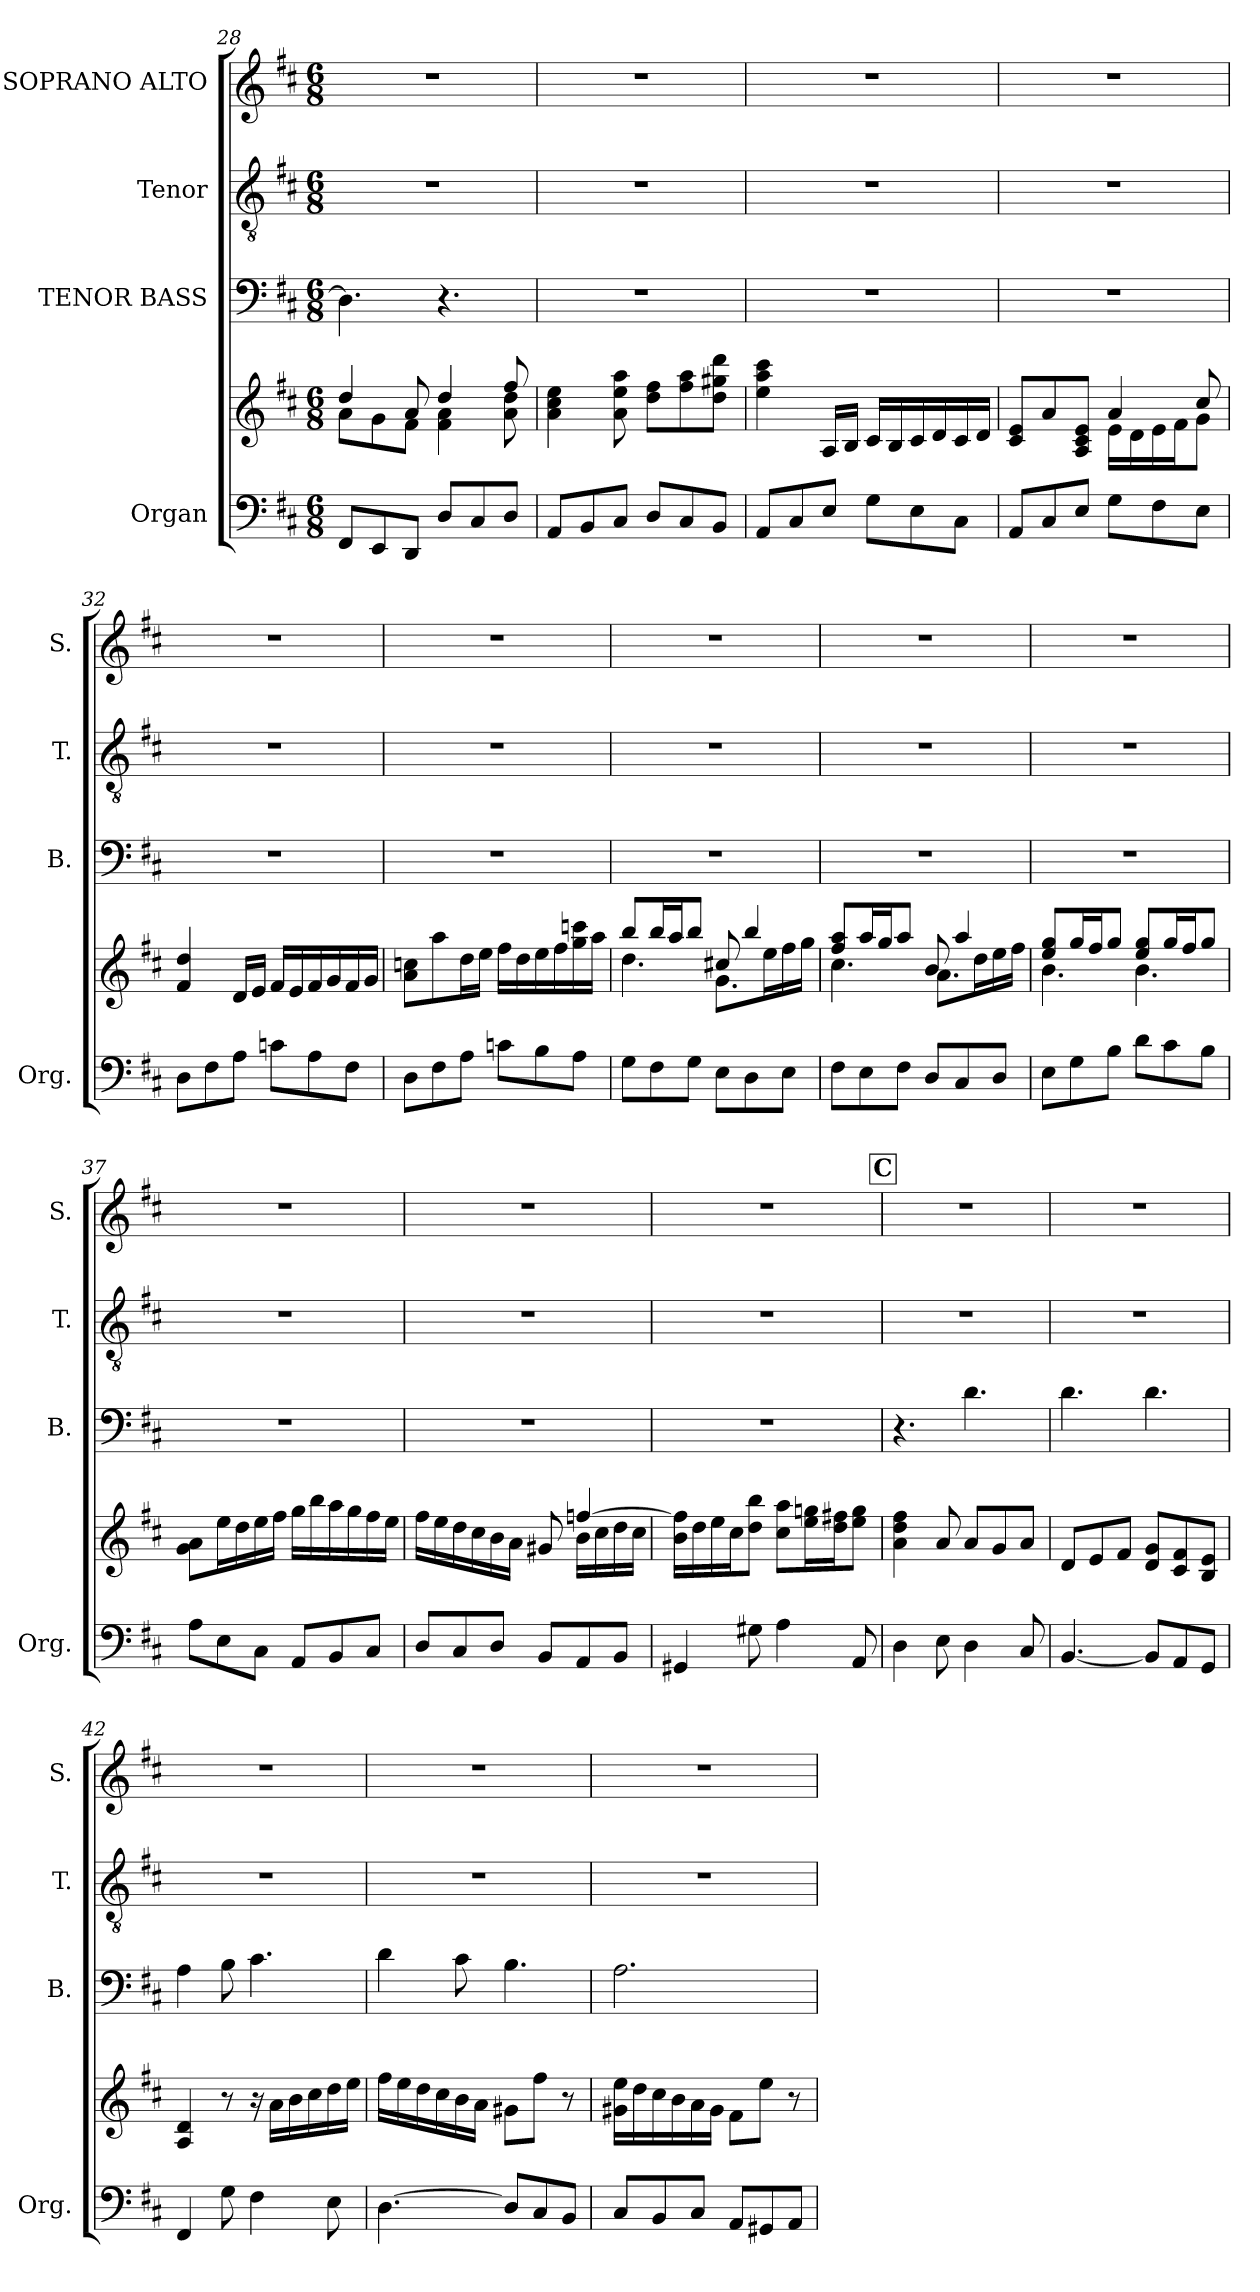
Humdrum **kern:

**kern	**kern	**kern	**kern	**kern
*part4	*part4	*part3	*part2	*part1
*staff5	*staff4	*staff3	*staff2	*staff1
*I"Organ	*	*I"TENOR BASS	*I"Tenor	*I"SOPRANO ALTO
*I'Org.	*	*I'B.	*I'T.	*I'S.
*clefF4	*clefG2	*clefF4	*clefGv2	*clefG2
*	*	*	*ITrd7c12	*
*k[f#c#]	*k[f#c#]	*k[f#c#]	*k[f#c#]	*k[f#c#]
*D:	*D:	*D:	*D:	*D:
*M6/8	*M6/8	*M6/8	*M6/8	*M6/8
=28	=28	=28	=28	=28
*	*^	*	*	*
!	!	!	!	!LO:N:vis=1	!LO:N:vis=1
8FF#i/L	4ddi/	8ai\L	4.Di\]	2.r	2.r
8EEi/	.	8gi\	.	.	.
8DDi/J	8ai/	8f#i\J	.	.	.
8Di/L	4ddi/	4f#i\ 4ai	4.r	.	.
8C#i/	.	.	.	.	.
8Di/J	8ff#i/	8ai\ 8ddi	.	.	.
=29	=29	=29	=29	=29	=29
!	!	!	!LO:N:vis=1	!LO:N:vis=1	!LO:N:vis=1
*	*v	*v	*	*	*
8AAi/L	4ai\ 4cc#i 4eei	2.r	2.r	2.r
8BBi/	.	.	.	.
8C#i/J	8ai\ 8eei 8aai	.	.	.
8Di/L	8ddi\ 8ff#iL	.	.	.
8C#i/	8ff#i\ 8aai	.	.	.
8BBi/J	8ddi\ 8gg#Xi 8dddiJ	.	.	.
=30	=30	=30	=30	=30
!	!	!LO:N:vis=1	!LO:N:vis=1	!LO:N:vis=1
8AAi/L	4eei\ 4aai 4ccc#i	2.r	2.r	2.r
8C#i/	.	.	.	.
8Ei/J	16Ai/LL	.	.	.
.	16Bi/JJ	.	.	.
8Gi\L	16c#i/LL	.	.	.
.	16Bi/	.	.	.
8Ei\	16c#i/	.	.	.
.	16di/	.	.	.
8C#i\J	16c#i/	.	.	.
.	16di/JJ	.	.	.
=31	=31	=31	=31	=31
*	*^	*	*	*
!	!	!	!LO:N:vis=1	!LO:N:vis=1	!LO:N:vis=1
8AAi/L	8c#i/ 8eiL	4.ryy	2.r	2.r	2.r
8C#i/	8ai/	.	.	.	.
8Ei/J	8Ai/ 8c#i 8eiJ	.	.	.	.
8Gi\L	4ai/	16ei\LL	.	.	.
.	.	16di\	.	.	.
8F#i\	.	16ei\	.	.	.
.	.	16f#i\J	.	.	.
8Ei\J	8cc#i/	8gi\J	.	.	.
!!LO:LB:g=z
=32	=32	=32	=32	=32	=32
!	!	!	!LO:N:vis=1	!LO:N:vis=1	!LO:N:vis=1
*	*v	*v	*	*	*
8Di\L	4f#i/ 4ddi	2.r	2.r	2.r
8F#i\	.	.	.	.
8Ai\J	16di/LL	.	.	.
.	16ei/JJ	.	.	.
8cni\L	16f#i/LL	.	.	.
.	16ei/	.	.	.
8Ai\	16f#i/	.	.	.
.	16gi/	.	.	.
8F#i\J	16f#i/	.	.	.
.	16gi/JJ	.	.	.
=33	=33	=33	=33	=33
!	!	!LO:N:vis=1	!LO:N:vis=1	!LO:N:vis=1
8Di\L	8ai\ 8ccniL	2.r	2.r	2.r
8F#i\	8aai\	.	.	.
8Ai\J	16ddi\L	.	.	.
.	16eei\JJ	.	.	.
8cni\L	16ff#i\LL	.	.	.
.	16ddi\	.	.	.
8Bi\	16eei\	.	.	.
.	16ff#i\	.	.	.
8Ai\J	16ggi\ 16cccni	.	.	.
.	16aai\JJ	.	.	.
=34	=34	=34	=34	=34
*	*^	*	*	*
!	!	!	!LO:N:vis=1	!LO:N:vis=1	!LO:N:vis=1
8Gi\L	8bbi/L	4.ddi\	2.r	2.r	2.r
8F#i\	16bbi/L	.	.	.	.
.	16aai/J	.	.	.	.
8Gi\J	8bbi/J	.	.	.	.
8Ei\L	8cc#Xi/	8.gi\L	.	.	.
8Di\	4bbi/	.	.	.	.
.	.	16eei\L	.	.	.
8Ei\J	.	16ff#i\	.	.	.
.	.	16ggi\JJ	.	.	.
=35	=35	=35	=35	=35	=35
!	!	!	!LO:N:vis=1	!LO:N:vis=1	!LO:N:vis=1
8F#i\L	8ff#i/ 8aaiL	4.cc#i\	2.r	2.r	2.r
8Ei\	16aai/L	.	.	.	.
.	16ggi/J	.	.	.	.
8F#i\J	8aai/J	.	.	.	.
8Di/L	8bi/	8.ai\L	.	.	.
8C#i/	4aai/	.	.	.	.
.	.	16ddi\L	.	.	.
8Di/J	.	16eei\	.	.	.
.	.	16ff#i\JJ	.	.	.
=36	=36	=36	=36	=36	=36
!	!	!	!LO:N:vis=1	!LO:N:vis=1	!LO:N:vis=1
8Ei\L	8eei/ 8ggiL	4.bi\	2.r	2.r	2.r
8Gi\	16ggi/L	.	.	.	.
.	16ff#i/J	.	.	.	.
8Bi\J	8ggi/J	.	.	.	.
8di\L	8eei/ 8ggiL	4.bi\	.	.	.
8c#i\	16ggi/L	.	.	.	.
.	16ff#i/J	.	.	.	.
8Bi\J	8ggi/J	.	.	.	.
*	*v	*v	*	*	*
!!LO:LB:g=z
=37	=37	=37	=37	=37
!	!	!LO:N:vis=1	!LO:N:vis=1	!LO:N:vis=1
8Ai\L	8gi\ 8aiL	2.r	2.r	2.r
8Ei\	16eei\L	.	.	.
.	16ddi\	.	.	.
8C#i\J	16eei\	.	.	.
.	16ff#i\JJ	.	.	.
8AAi/L	16ggi\LL	.	.	.
.	16bbi\	.	.	.
8BBi/	16aai\	.	.	.
.	16ggi\	.	.	.
8C#i/J	16ff#i\	.	.	.
.	16eei\JJ	.	.	.
=38	=38	=38	=38	=38
*	*^	*	*	*
!	!	!	!LO:N:vis=1	!LO:N:vis=1	!LO:N:vis=1
8Di/L	16ff#i\LL	4.ryy	2.r	2.r	2.r
.	16eei\	.	.	.	.
8C#i/	16ddi\	.	.	.	.
.	16cc#i\	.	.	.	.
8Di/J	16bi\	.	.	.	.
.	16ai\JJ	.	.	.	.
8BBi/L	8g#Xi/	8ryy	.	.	.
8AAi/	[4ffni/	16bi\LL	.	.	.
.	.	16cc#i\	.	.	.
8BBi/J	.	16ddi\	.	.	.
.	.	16cc#i\JJ	.	.	.
=39	=39	=39	=39	=39	=39
!	!	!	!LO:N:vis=1	!LO:N:vis=1	!LO:N:vis=1
*	*v	*v	*	*	*
4GG#Xi/	16bi\ 16ffi]LL	2.r	2.r	2.r
.	16ddi\	.	.	.
.	16eei\	.	.	.
.	16cc#i\J	.	.	.
8G#Xi\	8ddi\ 8bbiJ	.	.	.
4Ai\	8cc#i\ 8aaiL	.	.	.
.	16eei\ 16ggniL	.	.	.
.	16ddi\ 16ff#XiJ	.	.	.
8AAi/	8eei\ 8ggiJ	.	.	.
!!LO:REH:place=s1:B:color=#000000:enc=box:fs=17.1407:t=C
=40	=40	=40	=40	=40
!	!	!	!LO:N:vis=1	!LO:N:vis=1
4Di\	4ai\ 4ddi 4ff#i	4.r	2.r	2.r
8Ei\	8ai/	.	.	.
4Di\	8ai/L	4.di\	.	.
.	8gi/	.	.	.
8C#i/	8ai/J	.	.	.
=41	=41	=41	=41	=41
!	!	!	!LO:N:vis=1	!LO:N:vis=1
[4.BBi/	8di/L	4.di\	2.r	2.r
.	8ei/	.	.	.
.	8f#i/J	.	.	.
8BBi/L]	8di/ 8giL	4.di\	.	.
8AAi/	8c#i/ 8f#i	.	.	.
8GGi/J	8Bi/ 8eiJ	.	.	.
!!LO:LB:g=z
=42	=42	=42	=42	=42
!	!	!	!LO:N:vis=1	!LO:N:vis=1
4FF#i/	4Ai/ 4di	4Ai\	2.r	2.r
8Gi\	8r	8Bi\	.	.
4F#i\	16r	4.c#i\	.	.
.	16ai\LL	.	.	.
.	16bi\	.	.	.
.	16cc#i\	.	.	.
8Ei\	16ddi\	.	.	.
.	16eei\JJ	.	.	.
=43	=43	=43	=43	=43
!	!	!	!LO:N:vis=1	!LO:N:vis=1
[4.Di\	16ff#i\LL	4di\	2.r	2.r
.	16eei\	.	.	.
.	16ddi\	.	.	.
.	16cc#i\	.	.	.
.	16bi\	8c#i\	.	.
.	16ai\JJ	.	.	.
8Di/L]	8g#Xi\L	4.Bi\	.	.
8C#i/	8ff#i\J	.	.	.
8BBi/J	8r	.	.	.
=44	=44	=44	=44	=44
!	!	!	!LO:N:vis=1	!LO:N:vis=1
8C#i/L	16g#Xi\ 16eeiLL	2.Ai\	2.r	2.r
.	16ddi\	.	.	.
8BBi/	16cc#i\	.	.	.
.	16bi\	.	.	.
8C#i/J	16ai\	.	.	.
.	16g#i\JJ	.	.	.
8AAi/L	8f#i\L	.	.	.
8GG#Xi/	8eei\J	.	.	.
8AAi/J	8r	.	.	.
=	=	=	=	=
*-	*-	*-	*-	*-
